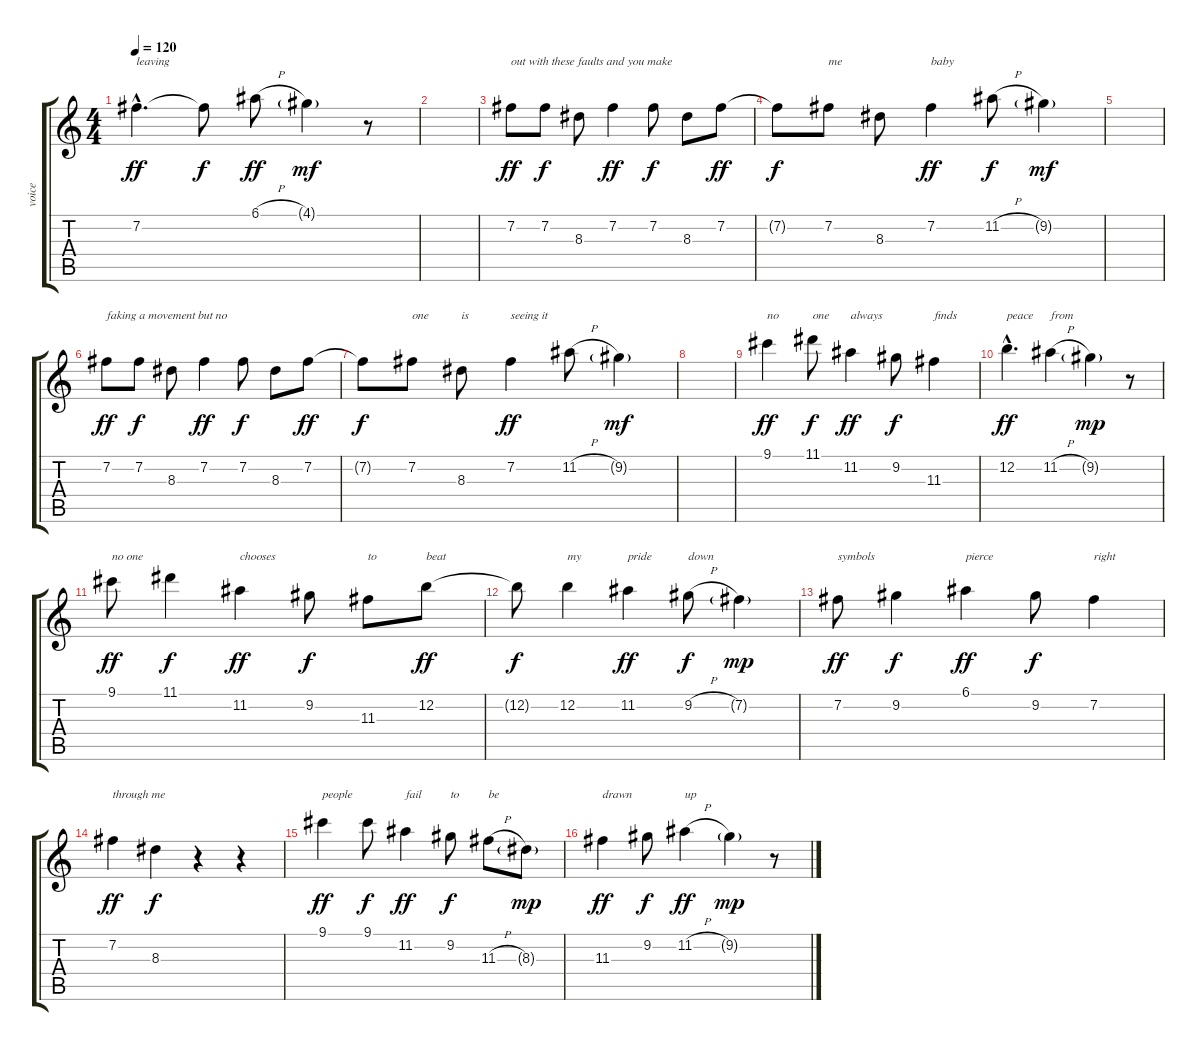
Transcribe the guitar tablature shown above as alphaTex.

\track ("voice" "voice") {instrument acousticguitarnylon}
\staff {score tabs}
\tuning (E4 B3 G3 D3 A2 E2) {hide}
\ts (4 4)
\tempo 120
\clef g2
\ks c
7.2{hac}.4{d txt "leaving" dy ff} 7.2{t}.8{dy f} 6.1{h}.8{dy ff} 4.1{g}.4{dy mf} r.8 |
|
7.2.8{txt "out with these faults and you make" dy ff} 7.2.8{dy f} 8.3.8 7.2.4{dy ff} 7.2.8{dy f} 8.3.8 7.2.8{dy ff} |
7.2{t}.8{dy f} 7.2.8{txt "me"} 8.3.8 7.2.4{txt "baby" dy ff} 11.2{h}.8{dy f} 9.2{g}.4{dy mf} |
|
7.2.8{txt "faking a movement but no" dy ff} 7.2.8{dy f} 8.3.8 7.2.4{dy ff} 7.2.8{dy f} 8.3.8 7.2.8{dy ff} |
7.2{t}.8{dy f} 7.2.8{txt "one"} 8.3.8{txt "is"} 7.2.4{txt "seeing it" dy ff} 11.2{h}.8 9.2{g}.4{dy mf} |
|
9.1.4{txt "no" dy ff} 11.1.8{txt "one" dy f} 11.2.4{txt "always" dy ff} 9.2.8{dy f} 11.3.4{txt "finds"} |
12.2{hac}.4{d txt "peace" dy ff} 11.2{h}.4{txt "from"} 9.2{g}.4{dy mp} r.8 |
9.1.8{txt "no one" dy ff} 11.1.4{dy f} 11.2.4{txt "chooses" dy ff} 9.2.8{dy f} 11.3.8{txt "to"} 12.2.8{txt "beat" dy ff} |
12.2{t}.8{dy f} 12.2.4{txt "my"} 11.2.4{txt "pride" dy ff} 9.2{h}.8{txt "down" dy f} 7.2{g}.4{dy mp} |
7.2.8{txt "symbols" dy ff} 9.2.4{dy f} 6.1.4{txt "pierce" dy ff} 9.2.8{dy f} 7.2.4{txt "right"} |
7.2.4{txt "through me" dy ff} 8.3.4{dy f} r.4 r.4 |
9.1.4{txt "people" dy ff} 9.1.8{dy f} 11.2.4{txt "fail" dy ff} 9.2.8{txt "to" dy f} 11.3{h}.8{txt "be"} 8.3{g}.8{dy mp} |
11.3.4{txt "drawn" dy ff} 9.2.8{dy f} 11.2{h}.4{txt "up" dy ff} 9.2{g}.4{dy mp} r.8
